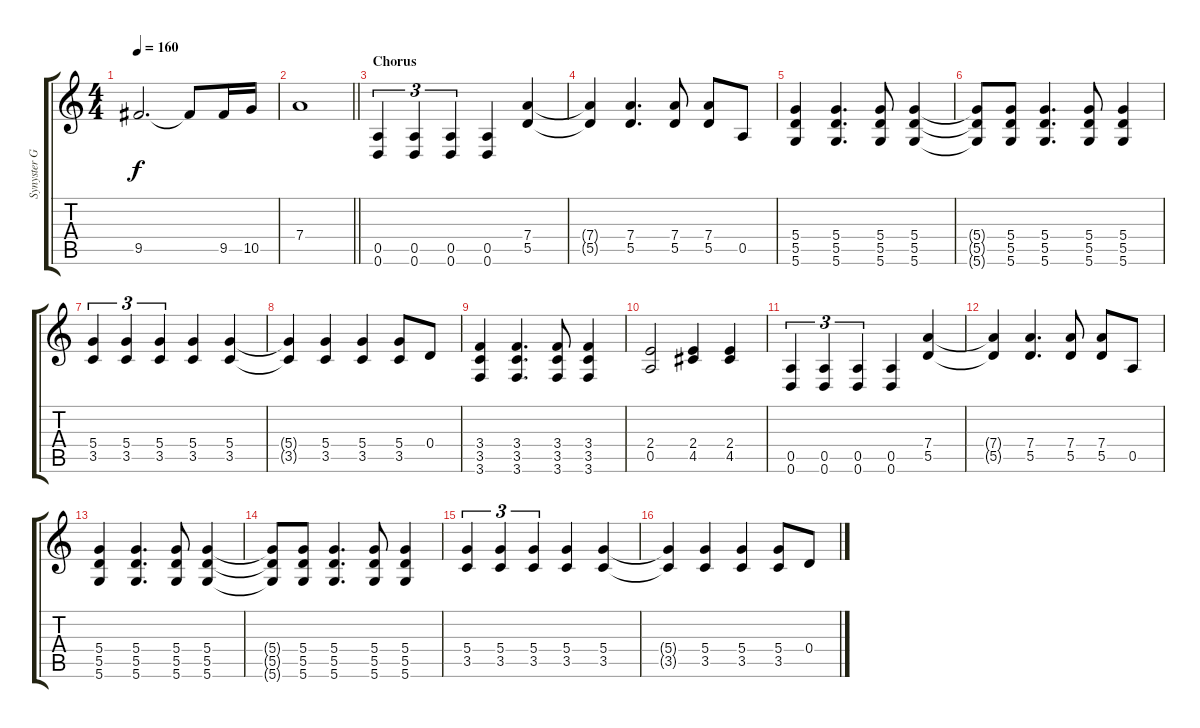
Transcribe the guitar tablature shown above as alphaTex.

\track ("Synyster Gates Lead Guitar" "Synyster G") {instrument distortionguitar}
\staff {score tabs}
\tuning (E4 B3 G3 D3 A2 D2) {hide}
\ts (4 4)
\tempo 160
\clef g2
\ks c
9.5.2{d dy f} 9.5{t}.8 9.5.16 10.5.16 |
\barLineRight lightlight
7.4.1 |
\section ("" "Chorus")
(0.5 0.6).4{tu (3 2)} (0.5 0.6).4{tu (3 2)} (0.5 0.6).4{tu (3 2)} (0.5 0.6).4 (7.4 5.5).4 |
(7.4{t} 5.5{t}).4 (7.4 5.5).4{d} (7.4 5.5).8 (7.4 5.5).8 0.5.8 |
(5.4 5.5 5.6).4 (5.4 5.5 5.6).4{d} (5.4 5.5 5.6).8 (5.4 5.5 5.6).4 |
(5.4{t} 5.5{t} 5.6{t}).8 (5.4 5.5 5.6).8 (5.4 5.5 5.6).4{d} (5.4 5.5 5.6).8 (5.4 5.5 5.6).4 |
(5.4 3.5).4{tu (3 2)} (5.4 3.5).4{tu (3 2)} (5.4 3.5).4{tu (3 2)} (5.4 3.5).4 (5.4 3.5).4 |
(5.4{t} 3.5{t}).4 (5.4 3.5).4 (5.4 3.5).4 (5.4 3.5).8 0.4.8 |
(3.4 3.5 3.6).4 (3.4 3.5 3.6).4{d} (3.4 3.5 3.6).8 (3.4 3.5 3.6).4 |
(2.4 0.5).2 (2.4 4.5).4 (2.4 4.5).4 |
(0.5 0.6).4{tu (3 2)} (0.5 0.6).4{tu (3 2)} (0.5 0.6).4{tu (3 2)} (0.5 0.6).4 (7.4 5.5).4 |
(7.4{t} 5.5{t}).4 (7.4 5.5).4{d} (7.4 5.5).8 (7.4 5.5).8 0.5.8 |
(5.4 5.5 5.6).4 (5.4 5.5 5.6).4{d} (5.4 5.5 5.6).8 (5.4 5.5 5.6).4 |
(5.4{t} 5.5{t} 5.6{t}).8 (5.4 5.5 5.6).8 (5.4 5.5 5.6).4{d} (5.4 5.5 5.6).8 (5.4 5.5 5.6).4 |
(5.4 3.5).4{tu (3 2)} (5.4 3.5).4{tu (3 2)} (5.4 3.5).4{tu (3 2)} (5.4 3.5).4 (5.4 3.5).4 |
(5.4{t} 3.5{t}).4 (5.4 3.5).4 (5.4 3.5).4 (5.4 3.5).8 0.4.8
